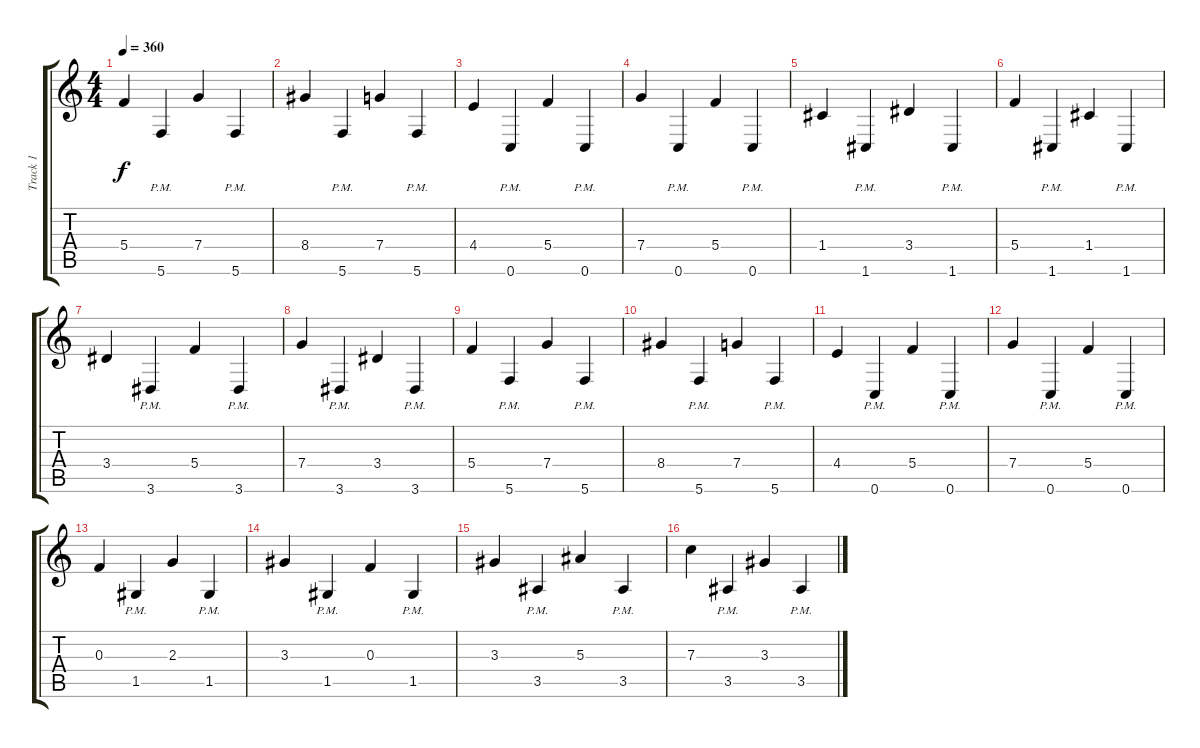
\track ("Track 1" "Track 1") {instrument overdrivenguitar}
\staff {score tabs}
\tuning (D4 A3 F3 C3 G2 C2) {hide}
\ts (4 4)
\tempo 360
\clef g2
\ks c
5.4.4{dy f} 5.6{pm}.4 7.4.4 5.6{pm}.4 |
8.4.4 5.6{pm}.4 7.4.4 5.6{pm}.4 |
4.4.4 0.6{pm}.4 5.4.4 0.6{pm}.4 |
7.4.4 0.6{pm}.4 5.4.4 0.6{pm}.4 |
1.4.4 1.6{pm}.4 3.4.4 1.6{pm}.4 |
5.4.4 1.6{pm}.4 1.4.4 1.6{pm}.4 |
3.4.4 3.6{pm}.4 5.4.4 3.6{pm}.4 |
7.4.4 3.6{pm}.4 3.4.4 3.6{pm}.4 |
5.4.4 5.6{pm}.4 7.4.4 5.6{pm}.4 |
8.4.4 5.6{pm}.4 7.4.4 5.6{pm}.4 |
4.4.4 0.6{pm}.4 5.4.4 0.6{pm}.4 |
7.4.4 0.6{pm}.4 5.4.4 0.6{pm}.4 |
0.3.4 1.5{pm}.4 2.3.4 1.5{pm}.4 |
3.3.4 1.5{pm}.4 0.3.4 1.5{pm}.4 |
3.3.4 3.5{pm}.4 5.3.4 3.5{pm}.4 |
7.3.4 3.5{pm}.4 3.3.4 3.5{pm}.4
